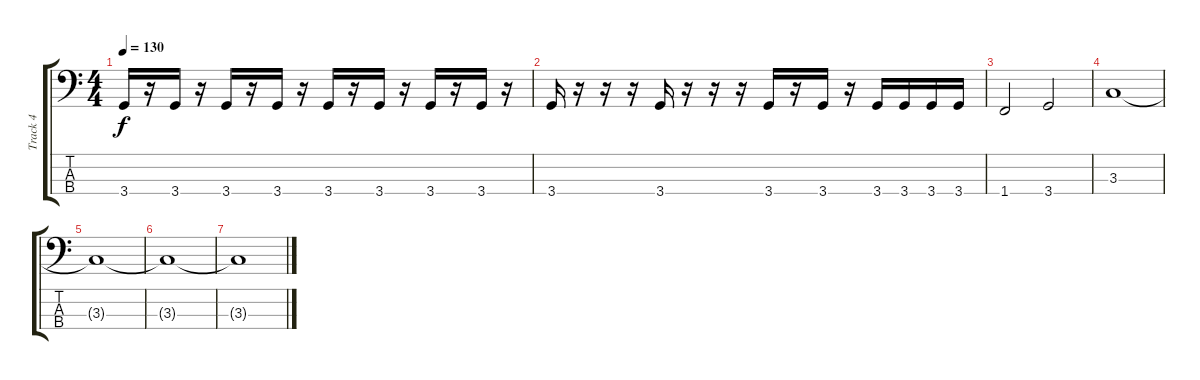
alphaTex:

\track ("Track 4" "Track 4") {instrument electricbassfinger}
\staff {score tabs}
\tuning (G2 D2 A1 E1) {hide}
\ts (4 4)
\tempo 130
\clef f4
\ks c
3.4.16{dy f} r.16 3.4.16 r.16 3.4.16 r.16 3.4.16 r.16 3.4.16 r.16 3.4.16 r.16 3.4.16 r.16 3.4.16 r.16 |
3.4.16 r.16 r.16 r.16 3.4.16 r.16 r.16 r.16 3.4.16 r.16 3.4.16 r.16 3.4.16 3.4.16 3.4.16 3.4.16 |
1.4.2 3.4.2 |
3.3.1 |
3.3{t}.1 |
3.3{t}.1 |
3.3{t}.1
